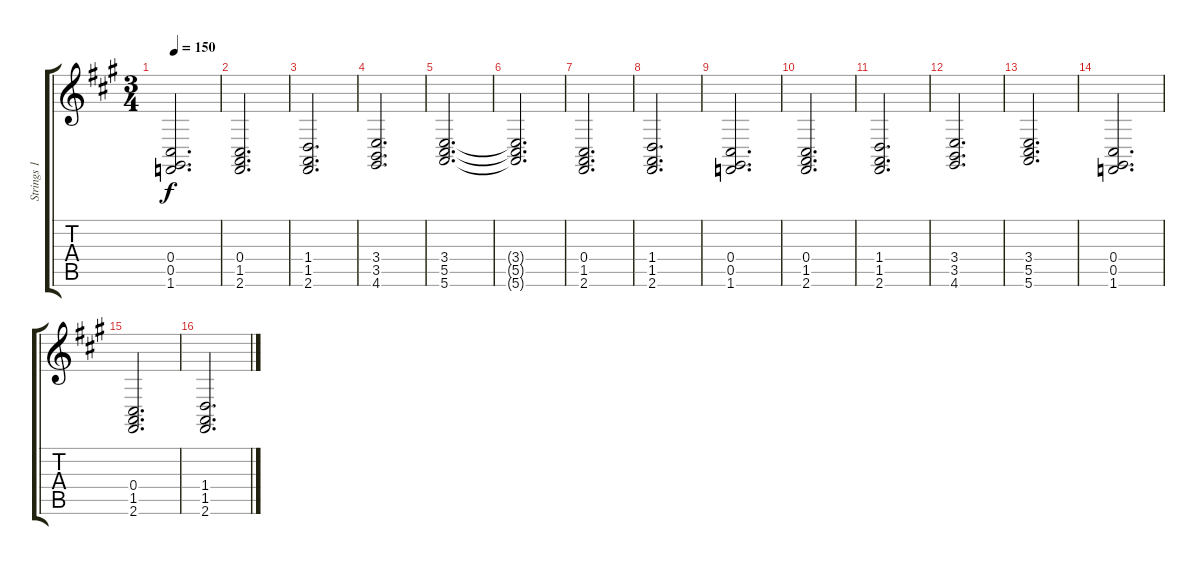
\track ("Strings 1" "Strings 1") {instrument stringensemble1}
\staff {score tabs}
\tuning (E4 B3 G3 Db3 Ab2 E2) {hide}
\ts (3 4)
\tempo 150
\clef g2
\ks f#minor
(0.4 0.5 1.6).2{d dy f} |
(0.4 1.5 2.6).2{d} |
(1.4 1.5 2.6).2{d} |
(3.4 3.5 4.6).2{d} |
(3.4 5.5 5.6).2{d} |
(3.4{t} 5.5{t} 5.6{t}).2{d} |
(0.4 1.5 2.6).2{d} |
(1.4 1.5 2.6).2{d} |
(0.4 0.5 1.6).2{d} |
(0.4 1.5 2.6).2{d} |
(1.4 1.5 2.6).2{d} |
(3.4 3.5 4.6).2{d} |
(3.4 5.5 5.6).2{d} |
(0.4 0.5 1.6).2{d} |
(0.4 1.5 2.6).2{d} |
(1.4 1.5 2.6).2{d}
